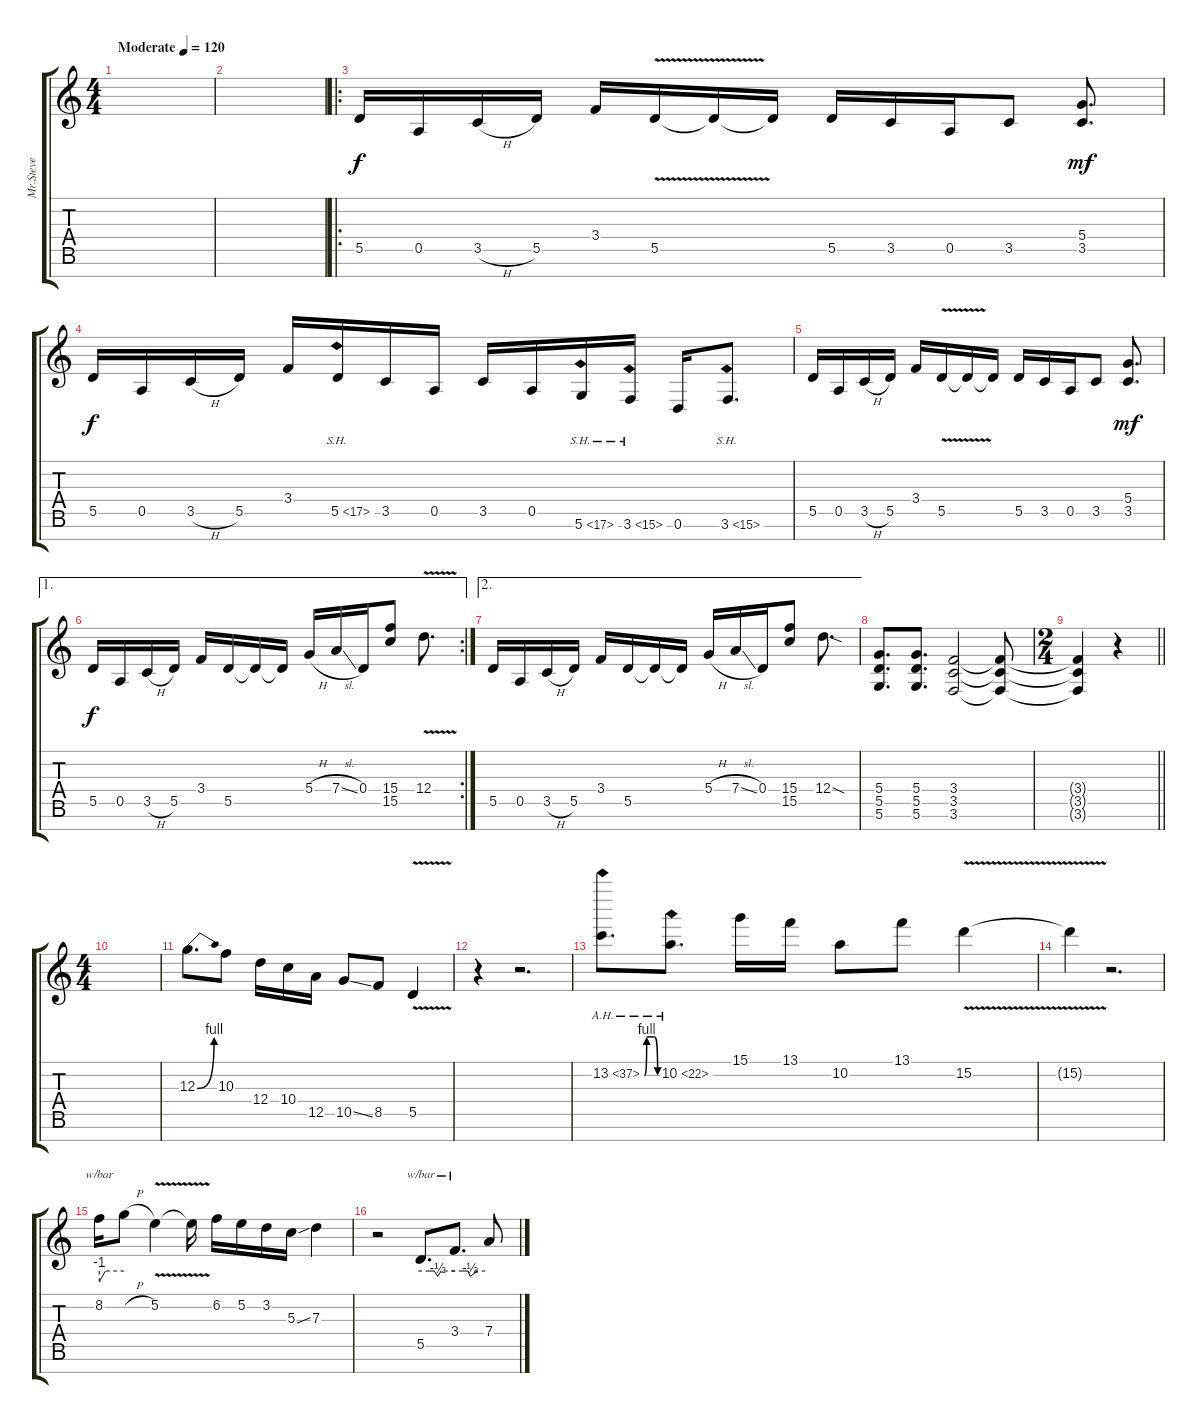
\track ("Mr.Steve" "Mr.Steve") {instrument distortionguitar}
\staff {score tabs}
\tuning (E4 B3 G3 D3 A2 D2 B1) {hide}
\ts (4 4)
\tempo (120 "Moderate")
\clef g2
\ks c
|
|
\ro
5.5.16 0.5.16 3.5{h}.16 5.5.16 3.4.16 5.5{v}.16 5.5{t}.16 5.5{t}.16 5.5.16 3.5.16 0.5.16 3.5.8 (5.4 3.5).8{d dy mf} |
5.5.16{dy f} 0.5.16 3.5{h}.16 5.5.16 3.4.16 5.5{sh 12}.16 3.5.16 0.5.16 3.5.16 0.5.16 5.6{sh 12}.16 3.6{sh 12}.16 0.6.16 3.6{sh 12}.8{d} |
5.5.16 0.5.16 3.5{h}.16 5.5.16 3.4.16 5.5{v}.16 5.5{t}.16 5.5{t}.16 5.5.16 3.5.16 0.5.16 3.5.8 (5.4 3.5).8{d dy mf} |
\ae 1
\rc 2
5.5.16{dy f} 0.5.16 3.5{h}.16 5.5.16 3.4.16 5.5.16 5.5{t}.16 5.5{t}.16 5.4{h}.16 7.4{sl}.16 0.4.16 (15.4 15.5).8 12.4{v}.8{d} |
\ae 2
5.5.16 0.5.16 3.5{h}.16 5.5.16 3.4.16 5.5.16 5.5{t}.16 5.5{t}.16 5.4{h}.16 7.4{sl}.16 0.4.16 (15.4 15.5).8 12.4{sod}.8{d} |
(5.4 5.5 5.6).8{d} (5.4 5.5 5.6).8{d} (3.4 3.5 3.6).2 (3.4{t} 3.5{t} 3.6{t}).8 |
\ts (2 4)
\barLineRight lightlight
(3.4{t} 3.5{t} 3.6{t}).4 r.4 |
\ts (4 4)
\section ("" "")
|
12.3{be (bend 0 0 60 4)}.8{d} 10.3.8 12.4.16 10.4.16 12.5.16 10.5{ss}.8 8.5.8 5.5{v}.4 |
r.4 r.2{d} |
13.2{be (custom 0 0 10 4 30 4 45 4 60 0) ah 24}.8{d} 10.2{ah 12}.8{d} 15.1.16 13.1.16 10.2.8 13.1.8 15.2{v}.4 |
15.2{t}.4 r.2{d} |
8.2.16{tbe (custom default 0 -4 15 0 60 0)} 8.2{h t}.8 5.2{v}.4 5.2{t}.16 6.2.16 5.2.16 3.2.16 5.3{ss}.16 7.3.4 |
r.2 5.5.8{d tbe (custom default 0 0 15 0 24 0 30 -2 36 0 60 0)} 3.4.8{d tbe (custom default 0 0 15 0 26 0 30 -2 45 0 60 0)} 7.4.8
